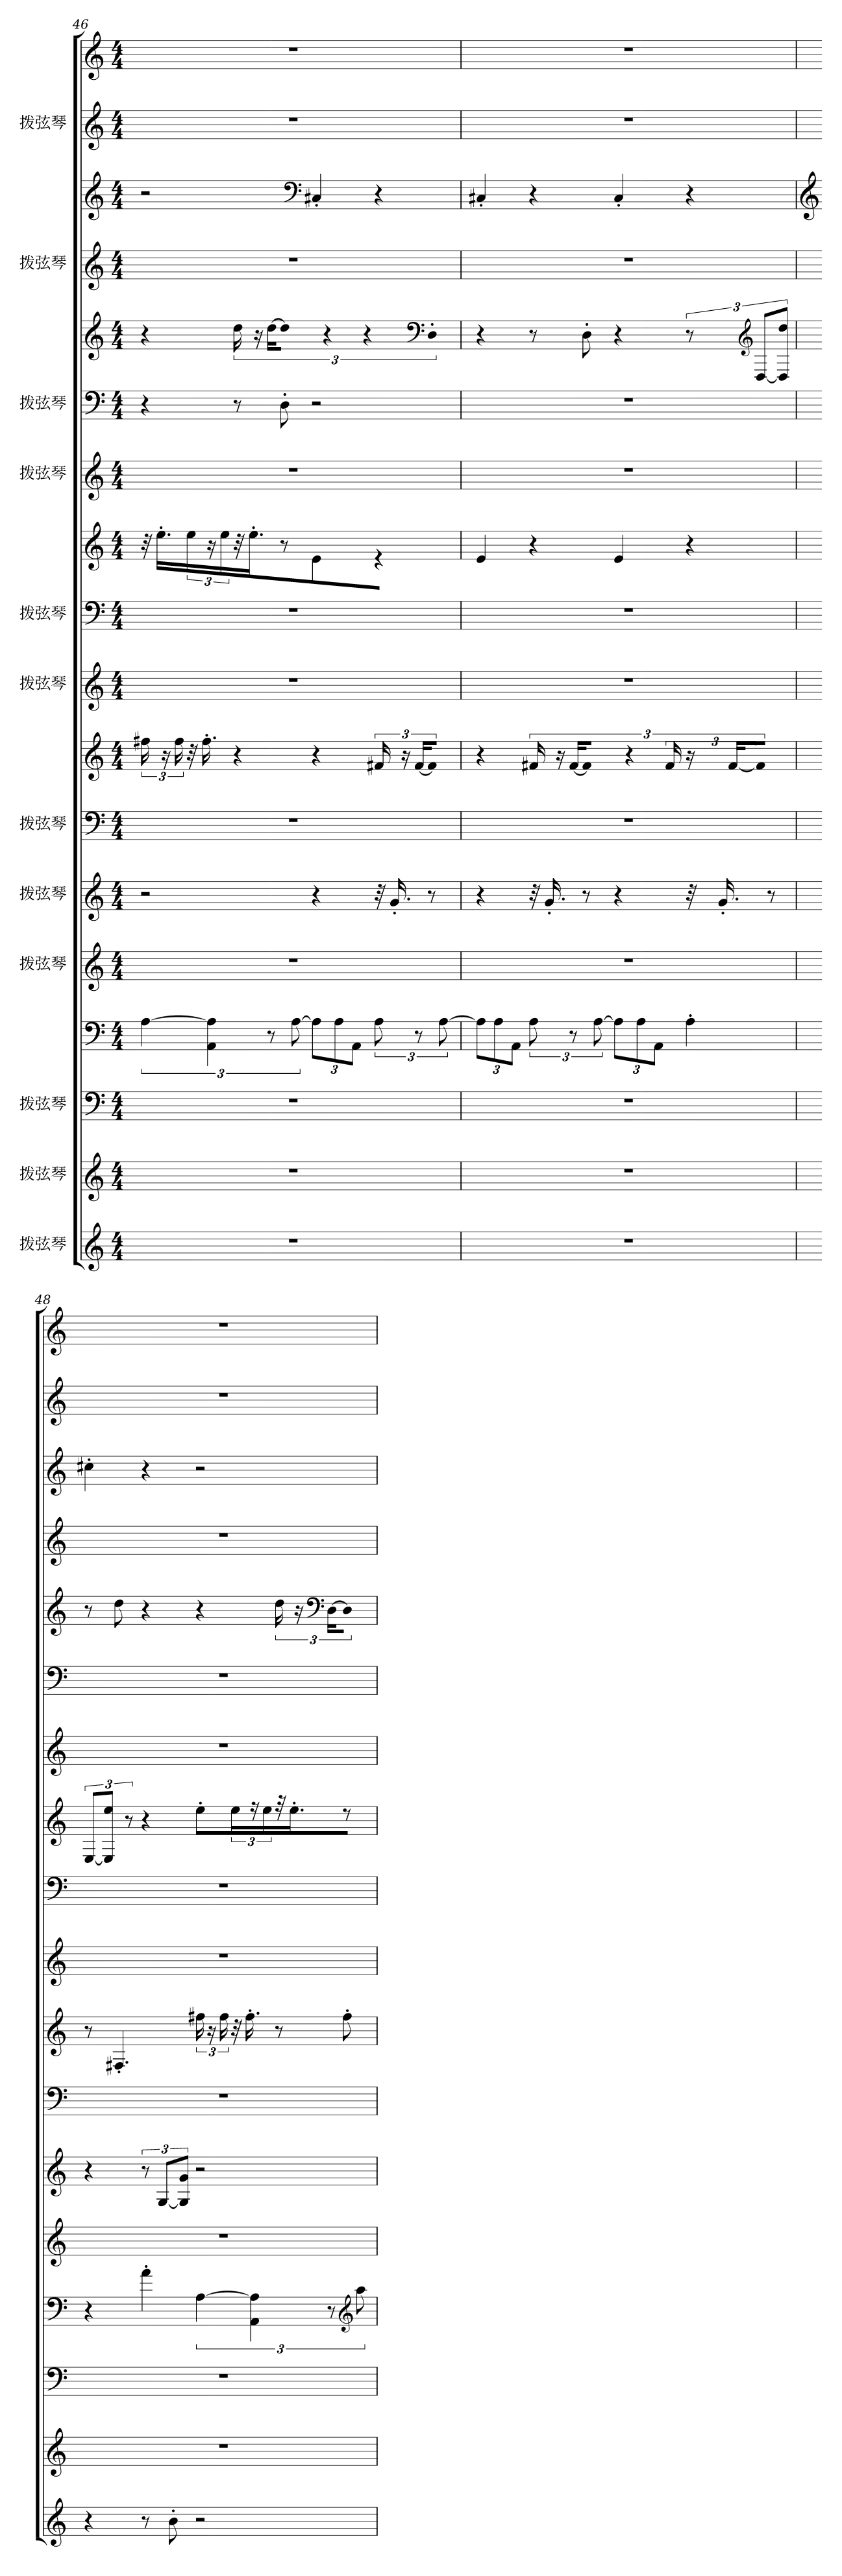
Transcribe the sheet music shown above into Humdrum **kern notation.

**kern	**kern	**kern	**kern	**kern	**kern	**kern	**kern	**kern	**kern	**kern	**kern	**kern	**kern	**kern	**kern	**kern	**kern
*part12	*part11	*part10	*part10	*part9	*part8	*part7	*part7	*part6	*part5	*part5	*part4	*part3	*part3	*part2	*part2	*part1	*part1
*staff18	*staff17	*staff16	*staff15	*staff14	*staff13	*staff12	*staff11	*staff10	*staff9	*staff8	*staff7	*staff6	*staff5	*staff4	*staff3	*staff2	*staff1
*I"拨弦琴	*I"拨弦琴	*I"拨弦琴	*	*I"拨弦琴	*I"拨弦琴	*I"拨弦琴	*	*I"拨弦琴	*I"拨弦琴	*	*I"拨弦琴	*I"拨弦琴	*	*I"拨弦琴	*	*I"拨弦琴	*
*clefG2	*clefG2	*clefF4	*clefF4	*clefG2	*clefG2	*clefF4	*clefG2	*clefG2	*clefF4	*clefG2	*clefG2	*clefF4	*clefG2	*clefG2	*clefG2	*clefG2	*clefG2
*k[]	*k[]	*k[]	*k[]	*k[]	*k[]	*k[]	*k[]	*k[]	*k[]	*k[]	*k[]	*k[]	*k[]	*k[]	*k[]	*k[]	*k[]
*M4/4	*M4/4	*M4/4	*M4/4	*M4/4	*M4/4	*M4/4	*M4/4	*M4/4	*M4/4	*M4/4	*M4/4	*M4/4	*M4/4	*M4/4	*M4/4	*M4/4	*M4/4
=46	=46	=46	=46	=46	=46	=46	=46	=46	=46	=46	=46	=46	=46	=46	=46	=46	=46
1r	1r	1r	[6A\	1r	2r	1r	24ff#X\	1r	1r	32r	1r	4r	4r	1r	2r	1r	1r
.	.	.	.	.	.	.	.	.	.	16.ee'\LL	.	.	.	.	.	.	.
.	.	.	.	.	.	.	24r	.	.	.	.	.	.	.	.	.	.
.	.	.	.	.	.	.	24ff#\	.	.	.	.	.	.	.	.	.	.
.	.	.	.	.	.	.	32r	.	.	24ee\JJ	.	.	.	.	.	.	.
.	.	.	.	.	.	.	16.ff#'\	.	.	.	.	.	.	.	.	.	.
.	.	.	6AA\ 6A\]	.	.	.	.	.	.	24r	.	.	.	.	.	.	.
.	.	.	.	.	.	.	.	.	.	24ee\	.	.	.	.	.	.	.
.	.	.	.	.	.	.	4r	.	.	32r	.	8r	24dd\	.	.	.	.
.	.	.	.	.	.	.	.	.	.	16.ee'\	.	.	.	.	.	.	.
.	.	.	.	.	.	.	.	.	.	.	.	.	24r	.	.	.	.
.	.	.	12r	.	.	.	.	.	.	.	.	.	[24dd\KL	.	.	.	.
.	.	.	.	.	.	.	.	.	.	8r	.	8D'\	8dd\J]	.	.	.	.
.	.	.	[12A\	.	.	.	.	.	.	.	.	.	.	.	.	.	.
*	*	*	*	*	*	*	*	*	*	*	*	*	*	*	*clefF4	*	*
*	*	*	*Xbrackettup	*	*	*	*	*	*	*	*	*	*	*	*	*	*
.	.	.	12A\L]	.	4r	.	4r	.	.	4e/	.	2r	4r	.	4C#X'/	.	.
.	.	.	12A\	.	.	.	.	.	.	.	.	.	.	.	.	.	.
.	.	.	12AA\J	.	.	.	.	.	.	.	.	.	.	.	.	.	.
*	*	*	*brackettup	*	*	*	*	*	*	*	*	*	*	*	*	*	*
.	.	.	12A\	.	32r	.	24f#X/	.	.	4r	.	.	8r	.	4r	.	.
.	.	.	.	.	16.g'/	.	.	.	.	.	.	.	.	.	.	.	.
.	.	.	.	.	.	.	24r	.	.	.	.	.	.	.	.	.	.
.	.	.	12r	.	.	.	[24f#/KL	.	.	.	.	.	.	.	.	.	.
*	*	*	*	*	*	*	*	*	*	*	*	*	*clefF4	*	*	*	*
.	.	.	.	.	8r	.	8f#/J]	.	.	.	.	.	8D'\	.	.	.	.
.	.	.	[12A\	.	.	.	.	.	.	.	.	.	.	.	.	.	.
!!LO:PB:g=z
=47	=47	=47	=47	=47	=47	=47	=47	=47	=47	=47	=47	=47	=47	=47	=47	=47	=47
*	*	*	*Xbrackettup	*	*	*	*	*	*	*	*	*	*	*	*	*	*
1r	1r	1r	12A\L]	1r	4r	1r	4r	1r	1r	4e/	1r	1r	4r	1r	4C#X'/	1r	1r
.	.	.	12A\	.	.	.	.	.	.	.	.	.	.	.	.	.	.
.	.	.	12AA\J	.	.	.	.	.	.	.	.	.	.	.	.	.	.
*	*	*	*brackettup	*	*	*	*	*	*	*	*	*	*	*	*	*	*
.	.	.	12A\	.	32r	.	24f#X/	.	.	4r	.	.	8r	.	4r	.	.
.	.	.	.	.	16.g'/	.	.	.	.	.	.	.	.	.	.	.	.
.	.	.	.	.	.	.	24r	.	.	.	.	.	.	.	.	.	.
.	.	.	12r	.	.	.	[24f#/KL	.	.	.	.	.	.	.	.	.	.
.	.	.	.	.	8r	.	8f#/J]	.	.	.	.	.	8D'\	.	.	.	.
.	.	.	[12A\	.	.	.	.	.	.	.	.	.	.	.	.	.	.
*	*	*	*Xbrackettup	*	*	*	*	*	*	*	*	*	*	*	*	*	*
.	.	.	12A\L]	.	4r	.	4r	.	.	4e/	.	.	4r	.	4C#'/	.	.
.	.	.	12A\	.	.	.	.	.	.	.	.	.	.	.	.	.	.
.	.	.	12AA\J	.	.	.	.	.	.	.	.	.	.	.	.	.	.
.	.	.	4A'\	.	32r	.	24f#/	.	.	4r	.	.	12r	.	4r	.	.
.	.	.	.	.	16.g'/	.	.	.	.	.	.	.	.	.	.	.	.
.	.	.	.	.	.	.	24r	.	.	.	.	.	.	.	.	.	.
*	*	*	*	*	*	*	*	*	*	*	*	*	*clefG2	*	*	*	*
.	.	.	.	.	.	.	[24f#/KL	.	.	.	.	.	[12D/L	.	.	.	.
.	.	.	.	.	8r	.	8f#/J]	.	.	.	.	.	.	.	.	.	.
.	.	.	.	.	.	.	.	.	.	.	.	.	12D/] 12dd/J	.	.	.	.
=48	=48	=48	=48	=48	=48	=48	=48	=48	=48	=48	=48	=48	=48	=48	=48	=48	=48
*	*	*	*	*	*	*	*	*	*	*	*	*	*	*	*clefG2	*	*
4r	1r	1r	4r	1r	4r	1r	8r	1r	1r	[12E/L	1r	1r	8r	1r	4cc#X'\	1r	1r
.	.	.	.	.	.	.	.	.	.	12E/] 12ee/J	.	.	.	.	.	.	.
.	.	.	.	.	.	.	4.F#X'/	.	.	.	.	.	8dd\	.	.	.	.
.	.	.	.	.	.	.	.	.	.	12r	.	.	.	.	.	.	.
8r	.	.	4a'\	.	12r	.	.	.	.	4r	.	.	4r	.	4r	.	.
.	.	.	.	.	[12G/L	.	.	.	.	.	.	.	.	.	.	.	.
8b'\	.	.	.	.	.	.	.	.	.	.	.	.	.	.	.	.	.
.	.	.	.	.	12G/] 12g/J	.	.	.	.	.	.	.	.	.	.	.	.
*	*	*	*brackettup	*	*	*	*	*	*	*	*	*	*	*	*	*	*
2r	.	.	[6A\	.	2r	.	24ff#X\	.	.	8ee'\L	.	.	4r	.	2r	.	.
.	.	.	.	.	.	.	24r	.	.	.	.	.	.	.	.	.	.
.	.	.	.	.	.	.	24ff#\	.	.	.	.	.	.	.	.	.	.
.	.	.	.	.	.	.	32r	.	.	24ee\Jk	.	.	.	.	.	.	.
.	.	.	.	.	.	.	16.ff#'\	.	.	.	.	.	.	.	.	.	.
.	.	.	6AA\ 6A\]	.	.	.	.	.	.	24r	.	.	.	.	.	.	.
.	.	.	.	.	.	.	.	.	.	24ee\	.	.	.	.	.	.	.
.	.	.	.	.	.	.	8r	.	.	32r	.	.	24dd\	.	.	.	.
.	.	.	.	.	.	.	.	.	.	16.ee'\	.	.	.	.	.	.	.
.	.	.	.	.	.	.	.	.	.	.	.	.	24r	.	.	.	.
*	*	*	*	*	*	*	*	*	*	*	*	*	*clefF4	*	*	*	*
.	.	.	12r	.	.	.	.	.	.	.	.	.	[24D\KL	.	.	.	.
.	.	.	.	.	.	.	8ff#'\	.	.	8r	.	.	8D\J]	.	.	.	.
*	*	*	*clefG2	*	*	*	*	*	*	*	*	*	*	*	*	*	*
.	.	.	12aa\	.	.	.	.	.	.	.	.	.	.	.	.	.	.
=	=	=	=	=	=	=	=	=	=	=	=	=	=	=	=	=	=
*-	*-	*-	*-	*-	*-	*-	*-	*-	*-	*-	*-	*-	*-	*-	*-	*-	*-
